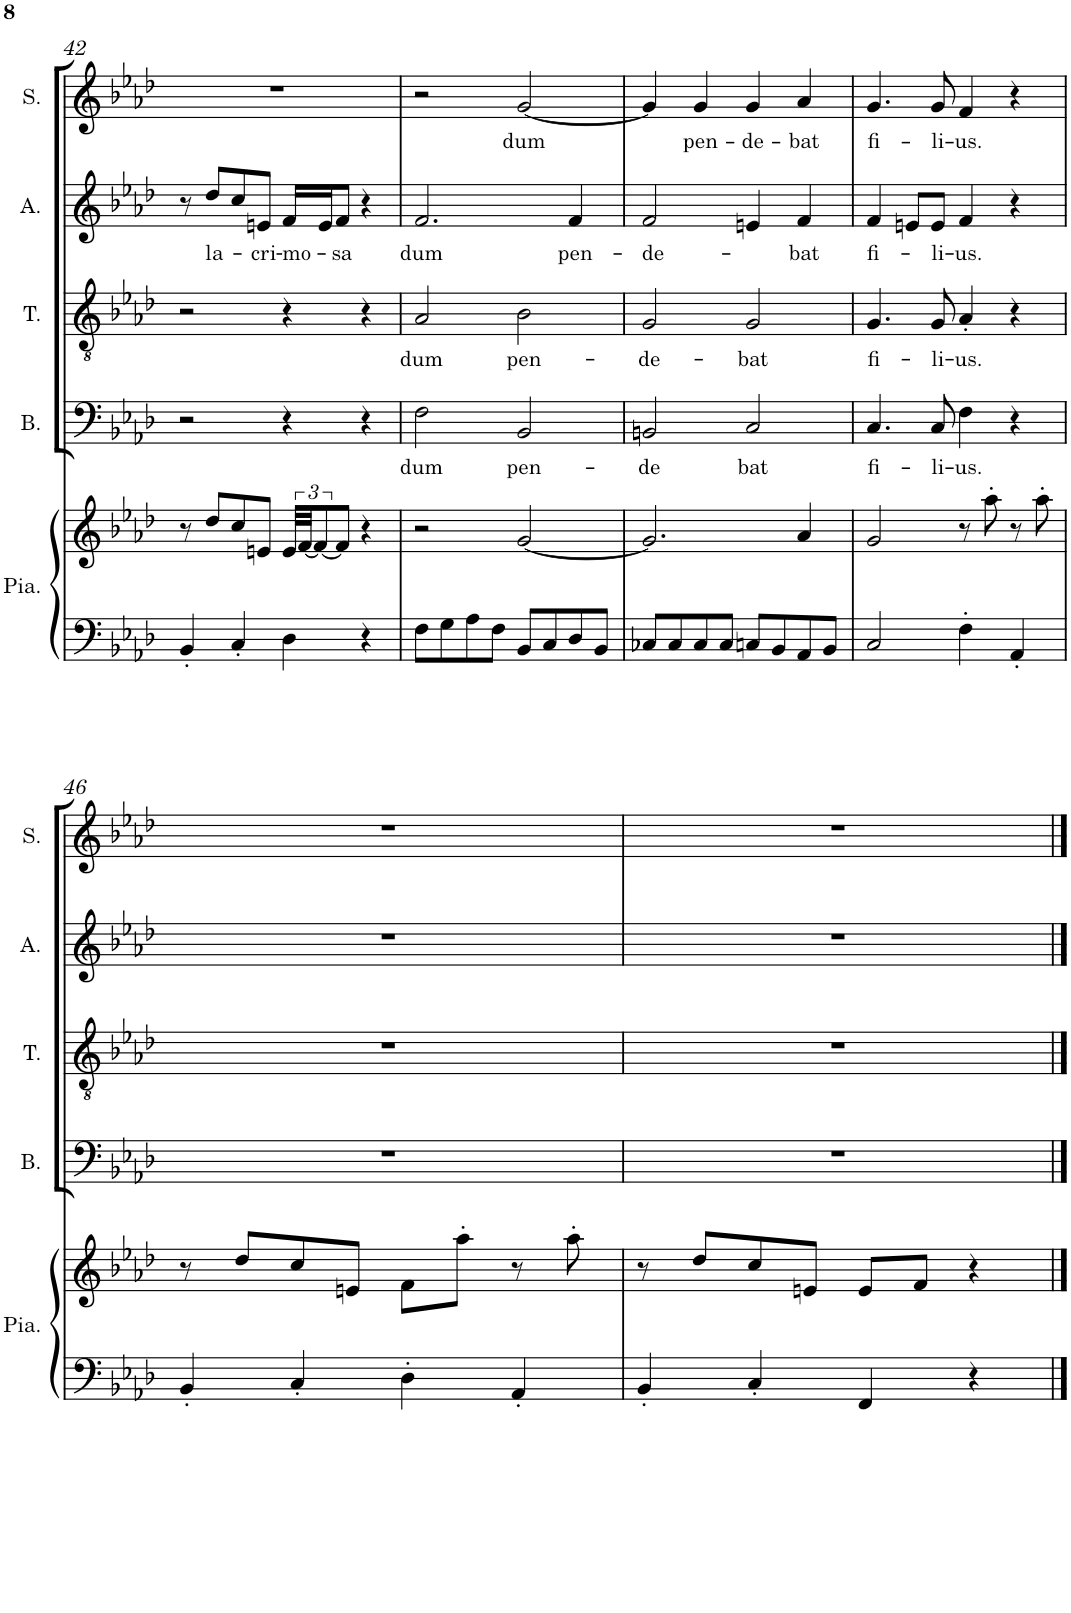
**kern	**kern	**kern	**text	**kern	**text	**kern	**text	**kern	**text
*part5	*part5	*part4	*part4	*part3	*part3	*part2	*part2	*part1	*part1
*staff6	*staff5	*staff4	*staff4	*staff3	*staff3	*staff2	*staff2	*staff1	*staff1
*I"Piano	*	*I"Basse	*	*I"Ténor	*	*I"Alto	*	*I"Soprano	*
*I'Pia.	*	*I'B.	*	*I'T.	*	*I'A.	*	*I'S.	*
!!LO:PB:g=z
*clefF4	*clefG2	*clefF4	*	*clefGv2	*	*clefG2	*	*clefG2	*
*k[b-e-a-d-]	*k[b-e-a-d-]	*k[b-e-a-d-]	*	*k[b-e-a-d-]	*	*k[b-e-a-d-]	*	*k[b-e-a-d-]	*
*M4/4	*M4/4	*M4/4	*	*M4/4	*	*M4/4	*	*M4/4	*
=42	=42	=42	=42	=42	=42	=42	=42	=42	=42
4BB-'/	8r	2r	.	2r	.	8r	.	1r	.
!	!	!	!	!	!	!	!LO:LY:b	!	!
.	8dd-/L	.	.	.	.	8dd-/L	la-	.	.
4C'/	8cc/	.	.	.	.	8cc/	.	.	.
!	!	!	!	!	!	!	!LO:LY:b	!	!
.	8en/J	.	.	.	.	8en/J	-cri-	.	.
!	!	!	!	!	!	!	!LO:LY:b	!	!
4D-\	48e/LLL	4r	.	4r	.	16f/LL	-mo-	.	.
.	[48f/JJ	.	.	.	.	.	.	.	.
.	12f/_	.	.	.	.	.	.	.	.
.	.	.	.	.	.	16e/J	.	.	.
!	!	!	!	!	!	!	!LO:LY:b	!	!
.	8f/J]	.	.	.	.	8f/J	-sa	.	.
4r	4r	4r	.	4r	.	4r	.	.	.
=43	=43	=43	=43	=43	=43	=43	=43	=43	=43
!	!	!	!LO:LY:b	!	!LO:LY:b	!	!LO:LY:b	!	!
8F\L	2r	2F\	dum	2A-/	dum	2.f/	dum	2r	.
8G\	.	.	.	.	.	.	.	.	.
8A-\	.	.	.	.	.	.	.	.	.
8F\J	.	.	.	.	.	.	.	.	.
!	!	!	!LO:LY:b	!	!LO:LY:b	!	!	!	!LO:LY:b
8BB-/L	[2g/	2BB-/	pen-	2B-\	pen-	.	.	[2g/	dum
8C/	.	.	.	.	.	.	.	.	.
!	!	!	!	!	!	!	!LO:LY:b	!	!
8D-/	.	.	.	.	.	4f/	pen-	.	.
8BB-/J	.	.	.	.	.	.	.	.	.
=44	=44	=44	=44	=44	=44	=44	=44	=44	=44
!	!	!	!LO:LY:b	!	!LO:LY:b	!	!LO:LY:b	!	!
8C-X/L	2.g/]	2BBn/	-de	2G/	-de-	2f/	-de-	4g/]	.
8C-/	.	.	.	.	.	.	.	.	.
!	!	!	!	!	!	!	!	!	!LO:LY:b
8C-/	.	.	.	.	.	.	.	4g/	pen-
8C-/J	.	.	.	.	.	.	.	.	.
!	!	!	!LO:LY:b	!	!LO:LY:b	!	!	!	!LO:LY:b
8Cn/L	.	2C/	bat	2G/	-bat	4en/	.	4g/	-de-
8BB-/	.	.	.	.	.	.	.	.	.
!	!	!	!	!	!	!	!LO:LY:b	!	!LO:LY:b
8AA-/	4a-/	.	.	.	.	4f/	-bat	4a-/	-bat
8BB-/J	.	.	.	.	.	.	.	.	.
=45	=45	=45	=45	=45	=45	=45	=45	=45	=45
!	!	!	!LO:LY:b	!	!LO:LY:b	!	!LO:LY:b	!	!LO:LY:b
2C/	2g/	4.C/	fi-	4.G/	fi-	4f/	fi-	4.g/	fi-
.	.	.	.	.	.	8en/L	.	.	.
!	!	!	!LO:LY:b	!	!LO:LY:b	!	!LO:LY:b	!	!LO:LY:b
.	.	8C/	-li-	8G/	-li-	8e/J	-li-	8g/	-li-
!	!	!	!LO:LY:b	!	!LO:LY:b	!	!LO:LY:b	!	!LO:LY:b
4F'\	8r	4F\	-us.	4A-'/	-us.	4f/	-us.	4f/	-us.
.	8aa-'\	.	.	.	.	.	.	.	.
4AA-'/	8r	4r	.	4r	.	4r	.	4r	.
.	8aa-'\	.	.	.	.	.	.	.	.
!!LO:LB:g=z
=46	=46	=46	=46	=46	=46	=46	=46	=46	=46
4BB-'/	8r	1r	.	1r	.	1r	.	1r	.
.	8dd-/L	.	.	.	.	.	.	.	.
4C'/	8cc/	.	.	.	.	.	.	.	.
.	8en/J	.	.	.	.	.	.	.	.
4D-'\	8f\L	.	.	.	.	.	.	.	.
.	8aa-'\J	.	.	.	.	.	.	.	.
4AA-'/	8r	.	.	.	.	.	.	.	.
.	8aa-'\	.	.	.	.	.	.	.	.
=47	=47	=47	=47	=47	=47	=47	=47	=47	=47
4BB-'/	8r	1r	.	1r	.	1r	.	1r	.
.	8dd-/L	.	.	.	.	.	.	.	.
4C'/	8cc/	.	.	.	.	.	.	.	.
.	8en/J	.	.	.	.	.	.	.	.
4FF/	8e/L	.	.	.	.	.	.	.	.
.	8f/J	.	.	.	.	.	.	.	.
4r	4r	.	.	.	.	.	.	.	.
==	==	==	==	==	==	==	==	==	==
*-	*-	*-	*-	*-	*-	*-	*-	*-	*-
